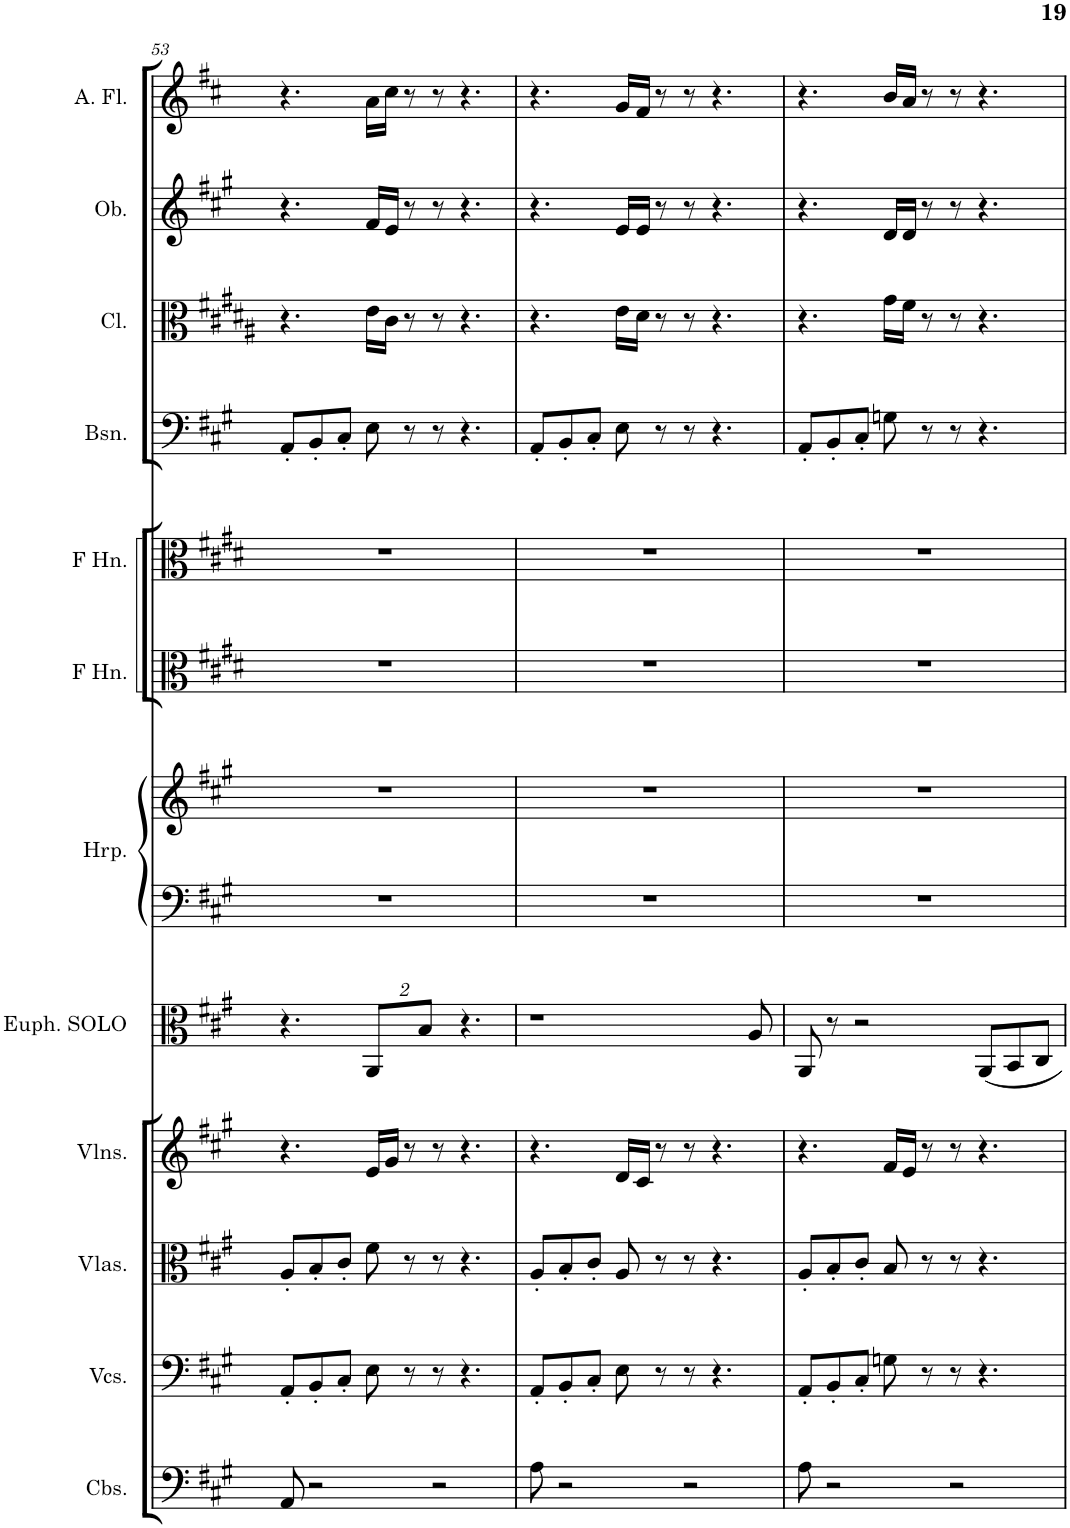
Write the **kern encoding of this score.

**kern	**kern	**kern	**kern	**kern	**kern	**kern	**kern	**kern	**kern	**kern	**kern	**kern
*part12	*part11	*part10	*part9	*part8	*part7	*part7	*part6	*part5	*part4	*part3	*part2	*part1
*staff13	*staff12	*staff11	*staff10	*staff9	*staff8	*staff7	*staff6	*staff5	*staff4	*staff3	*staff2	*staff1
*I"Contrabasses	*I"Violoncellos	*I"Violas	*I"Violins	*I"Euphonium SOLO	*I"Harp	*	*I"Horn in F	*I"Horn in F	*I"Bassoon	*I"Clarinet	*I"Oboe	*I"Alto Flute
*I'Cbs.	*I'Vcs.	*I'Vlas.	*I'Vlns.	*I'Euph. SOLO	*I'Hrp.	*	*	*	*I'Bsn.	*I'Cl.	*I'Ob.	*I'A. Fl.
!!LO:PB:g=z
*clefF4	*clefF4	*clefC3	*clefG2	*clefC3	*clefF4	*clefG2	*clefC3	*clefC3	*clefF4	*clefC3	*clefG2	*clefG2
*Trd7c12	*	*	*	*	*	*	*Trd4c7	*Trd4c7	*	*Trd1c2	*	*Trd3c5
*k[f#c#g#]	*k[f#c#g#]	*k[f#c#g#]	*k[f#c#g#]	*k[f#c#g#]	*k[f#c#g#]	*k[f#c#g#]	*k[f#c#g#d#]	*k[f#c#g#d#]	*k[f#c#g#]	*k[f#c#g#d#a#]	*k[f#c#g#]	*k[f#c#]
*M9/8	*M9/8	*M9/8	*M9/8	*M9/8	*M9/8	*M9/8	*M9/8	*M9/8	*M9/8	*M9/8	*M9/8	*M9/8
=53	=53	=53	=53	=53	=53	=53	=53	=53	=53	=53	=53	=53
8AA/	8AA'/L	8A'/L	4.r	4.r	8%9r	8%9r	8%9r	8%9r	8AA'/L	4.r	4.r	4.r
2r	8BB'/	8B'/	.	.	.	.	.	.	8BB'/	.	.	.
.	8C#'/J	8c#'/J	.	.	.	.	.	.	8C#'/J	.	.	.
*	*	*	*	*Xbrackettup	*	*	*	*	*	*	*	*
.	8E\	8f#\	16e/LL	16%3AA/L	.	.	.	.	8E\	16e\LL	16f#/LL	16a\LL
.	.	.	16g#/JJ	.	.	.	.	.	.	16c#\JJ	16e/JJ	16cc#\JJ
.	8r	8r	8r	.	.	.	.	.	8r	8r	8r	8r
.	.	.	.	16%3B/J	.	.	.	.	.	.	.	.
2r	8r	8r	8r	.	.	.	.	.	8r	8r	8r	8r
.	4.r	4.r	4.r	4.r	.	.	.	.	4.r	4.r	4.r	4.r
=54	=54	=54	=54	=54	=54	=54	=54	=54	=54	=54	=54	=54
8A\	8AA'/L	8A'/L	4.r	1r	8%9r	8%9r	8%9r	8%9r	8AA'/L	4.r	4.r	4.r
2r	8BB'/	8B'/	.	.	.	.	.	.	8BB'/	.	.	.
.	8C#'/J	8c#'/J	.	.	.	.	.	.	8C#'/J	.	.	.
.	8E\	8A/	16d/LL	.	.	.	.	.	8E\	16e\LL	16e/LL	16g/LL
.	.	.	16c#/JJ	.	.	.	.	.	.	16d#\JJ	16e/JJ	16f#/JJ
.	8r	8r	8r	.	.	.	.	.	8r	8r	8r	8r
2r	8r	8r	8r	.	.	.	.	.	8r	8r	8r	8r
.	4.r	4.r	4.r	.	.	.	.	.	4.r	4.r	4.r	4.r
.	.	.	.	8A/	.	.	.	.	.	.	.	.
=55	=55	=55	=55	=55	=55	=55	=55	=55	=55	=55	=55	=55
8A\	8AA'/L	8A'/L	4.r	8AA/	8%9r	8%9r	8%9r	8%9r	8AA'/L	4.r	4.r	4.r
2r	8BB'/	8B'/	.	8r	.	.	.	.	8BB'/	.	.	.
.	8C#'/J	8c#'/J	.	2r	.	.	.	.	8C#'/J	.	.	.
.	8Gn\	8B/	16f#/LL	.	.	.	.	.	8Gn\	16g#\LL	16d/LL	16b/LL
.	.	.	16e/JJ	.	.	.	.	.	.	16f#\JJ	16d/JJ	16a/JJ
.	8r	8r	8r	.	.	.	.	.	8r	8r	8r	8r
2r	8r	8r	8r	.	.	.	.	.	8r	8r	8r	8r
.	4.r	4.r	4.r	8AA/L	.	.	.	.	4.r	4.r	4.r	4.r
.	.	.	.	8BB/	.	.	.	.	.	.	.	.
.	.	.	.	8C#/J	.	.	.	.	.	.	.	.
=	=	=	=	=	=	=	=	=	=	=	=	=
*-	*-	*-	*-	*-	*-	*-	*-	*-	*-	*-	*-	*-
